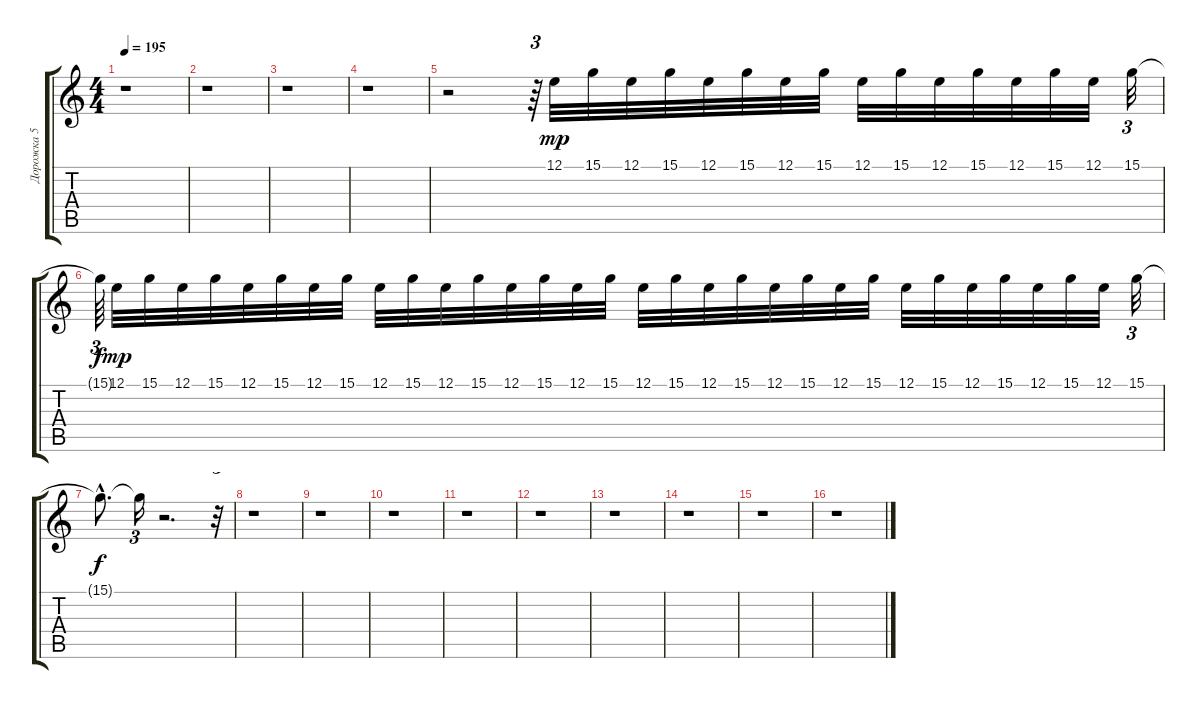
\track ("Дорожка 5" "Дорожка 5") {instrument acousticgrandpiano}
\staff {score tabs}
\tuning (E4 B3 G3 D3 A2 E2) {hide}
\ts (4 4)
\tempo 195
\clef g2
\ks c
r.1{dy f} |
r.1 |
r.1 |
r.1 |
r.2 r.64{tu (3 2)} 12.1.32{dy mp} 15.1.32 12.1.32 15.1.32 12.1.32 15.1.32 12.1.32 15.1.32 12.1.32 15.1.32 12.1.32 15.1.32 12.1.32 15.1.32 12.1.32 15.1.32{tu (3 2)} |
15.1{t}.64{tu (3 2) dy f} 12.1.32{dy mp} 15.1.32 12.1.32 15.1.32 12.1.32 15.1.32 12.1.32 15.1.32 12.1.32 15.1.32 12.1.32 15.1.32 12.1.32 15.1.32 12.1.32 15.1.32 12.1.32 15.1.32 12.1.32 15.1.32 12.1.32 15.1.32 12.1.32 15.1.32 12.1.32 15.1.32 12.1.32 15.1.32 12.1.32 15.1.32 12.1.32 15.1.32{tu (3 2)} |
15.1{hac t}.8{d dy f} 15.1{t}.16{tu (3 2)} r.2{d} r.32{tu (3 2)} |
r.1 |
r.1 |
r.1 |
r.1 |
r.1 |
r.1 |
r.1 |
r.1 |
r.1
